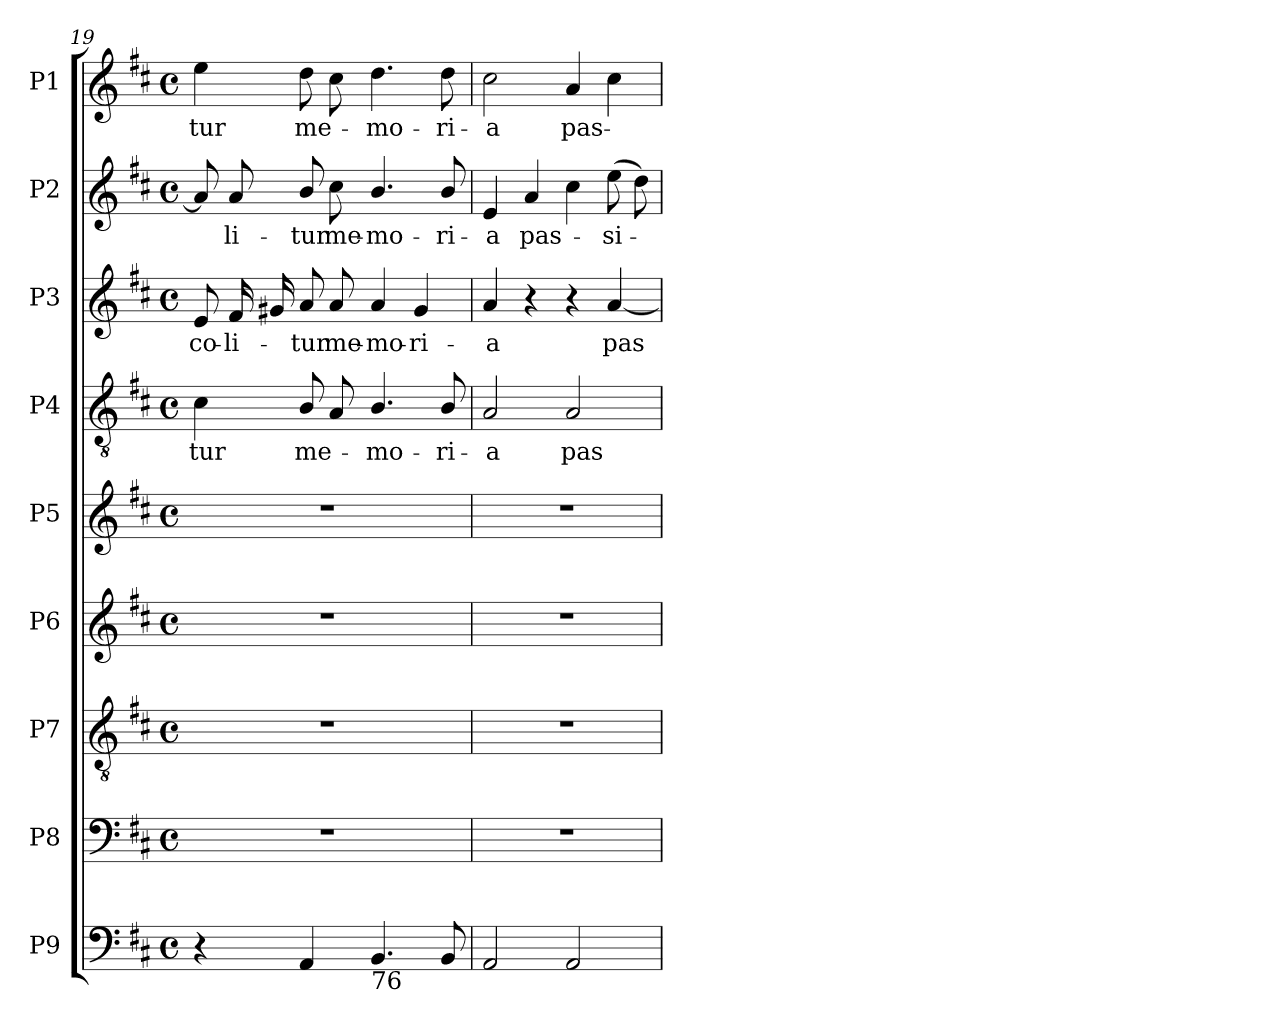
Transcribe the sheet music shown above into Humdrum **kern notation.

**kern	**kern	**kern	**kern	**kern	**kern	**text	**kern	**text	**kern	**text	**kern	**text
*part9	*part8	*part7	*part6	*part5	*part4	*part4	*part3	*part3	*part2	*part2	*part1	*part1
*staff9	*staff8	*staff7	*staff6	*staff5	*staff4	*staff4	*staff3	*staff3	*staff2	*staff2	*staff1	*staff1
*I"P9	*I"P8	*I"P7	*I"P6	*I"P5	*I"P4	*	*I"P3	*	*I"P2	*	*I"P1	*
*clefF4	*clefF4	*clefGv2	*clefG2	*clefG2	*clefGv2	*	*clefG2	*	*clefG2	*	*clefG2	*
*	*	*ITrd7c12	*	*	*ITrd7c12	*	*	*	*	*	*	*
*k[f#c#]	*k[f#c#]	*k[f#c#]	*k[f#c#]	*k[f#c#]	*k[f#c#]	*	*k[f#c#]	*	*k[f#c#]	*	*k[f#c#]	*
*D:	*D:	*D:	*D:	*D:	*D:	*	*D:	*	*D:	*	*D:	*
*M4/4	*M4/4	*M4/4	*M4/4	*M4/4	*M4/4	*	*M4/4	*	*M4/4	*	*M4/4	*
*met(c)	*met(c)	*met(c)	*met(c)	*met(c)	*met(c)	*	*met(c)	*	*met(c)	*	*met(c)	*
=19	=19	=19	=19	=19	=19	=19	=19	=19	=19	=19	=19	=19
!	!	!	!	!	!	!LO:LY:b:color=#000000	!	!	!	!	!	!
!	!	!	!	!	!	!	!	!LO:LY:b:color=#000000	!	!	!	!
!	!	!	!	!	!	!	!	!	!	!	!	!LO:LY:b:color=#000000
4r	1r	1r	1r	1r	4C#i\	-tur	8ei/	-co-	8ai/]	.	4eei\	-tur
!	!	!	!	!	!	!	!	!LO:LY:b:color=#000000	!	!	!	!
!	!	!	!	!	!	!	!	!	!	!LO:LY:b:color=#000000	!	!
.	.	.	.	.	.	.	16f#i/	-li-	8ai/	-li-	.	.
.	.	.	.	.	.	.	16g#Xi/	.	.	.	.	.
!	!	!	!	!	!	!LO:LY:b:color=#000000	!	!	!	!	!	!
!	!	!	!	!	!	!	!	!LO:LY:b:color=#000000	!	!	!	!
!	!	!	!	!	!	!	!	!	!	!LO:LY:b:color=#000000	!	!
!	!	!	!	!	!	!	!	!	!	!	!	!LO:LY:b:color=#000000
4AAi/	.	.	.	.	8BBi/	me-	8ai/	-tur	8bi/	-tur	8ddi\	me-
!	!	!	!	!	!	!	!	!LO:LY:b:color=#000000	!	!	!	!
!	!	!	!	!	!	!	!	!	!	!LO:LY:b:color=#000000	!	!
.	.	.	.	.	8AAi/	.	8ai/	me-	8cc#i\	me-	8cc#i\	.
!	!	!	!	!	!	!LO:LY:b:color=#000000	!	!	!	!	!	!
!	!	!	!	!	!	!	!	!LO:LY:b:color=#000000	!	!	!	!
!	!	!	!	!	!	!	!	!	!	!LO:LY:b:color=#000000	!	!
!LO:TX:b:t=76	!	!	!	!	!	!	!	!	!	!	!	!
!	!	!	!	!	!	!	!	!	!	!	!	!LO:LY:b:color=#000000
4.BBi/	.	.	.	.	4.BBi/	-mo-	4ai/	-mo-	4.bi/	-mo-	4.ddi\	-mo-
!	!	!	!	!	!	!	!	!LO:LY:b:color=#000000	!	!	!	!
.	.	.	.	.	.	.	4g#i/	-ri-	.	.	.	.
!	!	!	!	!	!	!LO:LY:b:color=#000000	!	!	!	!	!	!
!	!	!	!	!	!	!	!	!	!	!LO:LY:b:color=#000000	!	!
!	!	!	!	!	!	!	!	!	!	!	!	!LO:LY:b:color=#000000
8BBi/	.	.	.	.	8BBi/	-ri-	.	.	8bi/	-ri-	8ddi\	-ri-
=20	=20	=20	=20	=20	=20	=20	=20	=20	=20	=20	=20	=20
!	!	!	!	!	!	!LO:LY:b:color=#000000	!	!	!	!	!	!
!	!	!	!	!	!	!	!	!LO:LY:b:color=#000000	!	!	!	!
!	!	!	!	!	!	!	!	!	!	!LO:LY:b:color=#000000	!	!
!	!	!	!	!	!	!	!	!	!	!	!	!LO:LY:b:color=#000000
2AAi/	1r	1r	1r	1r	2AAi/	-a	4ai/	-a	4ei/	-a	2cc#i\	-a
!	!	!	!	!	!	!	!	!	!	!LO:LY:b:color=#000000	!	!
.	.	.	.	.	.	.	4r	.	4ai/	pas-	.	.
!	!	!	!	!	!	!LO:LY:b:color=#000000	!	!	!	!	!	!
!	!	!	!	!	!	!	!	!	!	!	!	!LO:LY:b:color=#000000
2AAi/	.	.	.	.	2AAi/	pas-	4r	.	4cc#i\	.	4ai/	pas-
!	!	!	!	!	!	!	!	!LO:LY:b:color=#000000	!	!	!	!
!	!	!	!	!	!	!	!	!	!	!LO:LY:b:color=#000000	!	!
.	.	.	.	.	.	.	[4ai/	pas-	(8eei\	-si-	4cc#i\	.
.	.	.	.	.	.	.	.	.	8ddi\)	.	.	.
=	=	=	=	=	=	=	=	=	=	=	=	=
*-	*-	*-	*-	*-	*-	*-	*-	*-	*-	*-	*-	*-
